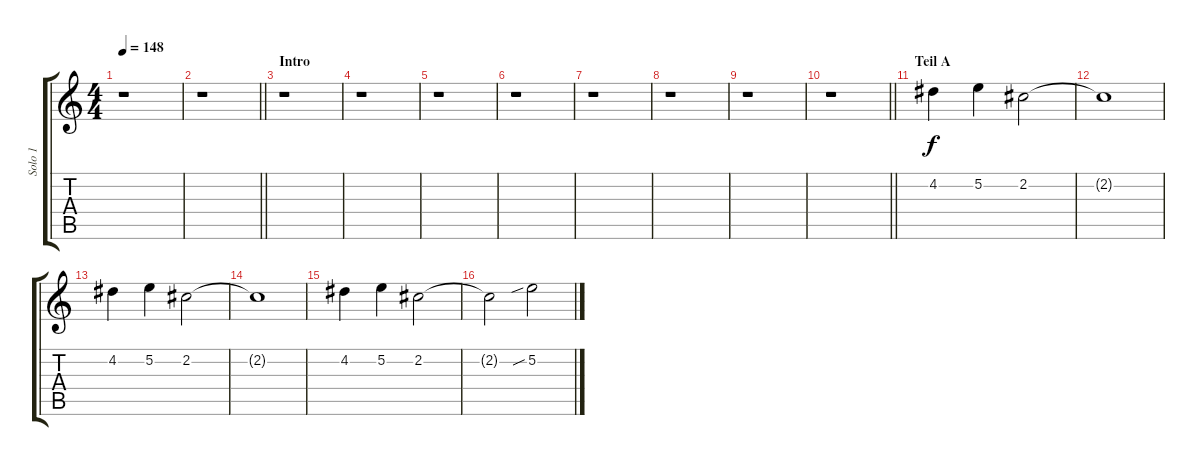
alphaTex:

\track ("Solo 1" "Solo 1") {instrument acousticguitarsteel}
\staff {score tabs}
\tuning (E4 B3 G3 D3 A2 E2) {hide}
\ts (4 4)
\tempo 148
\clef g2
\ks c
r.1{dy f instrument acousticguitarsteel} |
\barLineRight lightlight
r.1 |
\section ("" "Intro")
r.1 |
r.1 |
r.1 |
r.1 |
r.1 |
r.1 |
r.1 |
\barLineRight lightlight
r.1 |
\section ("" "Teil A ")
4.2.4 5.2.4 2.2.2 |
2.2{t}.1 |
4.2.4 5.2.4 2.2.2 |
2.2{t}.1 |
4.2.4 5.2.4 2.2.2 |
2.2{t}.2 5.2{sib}.2
